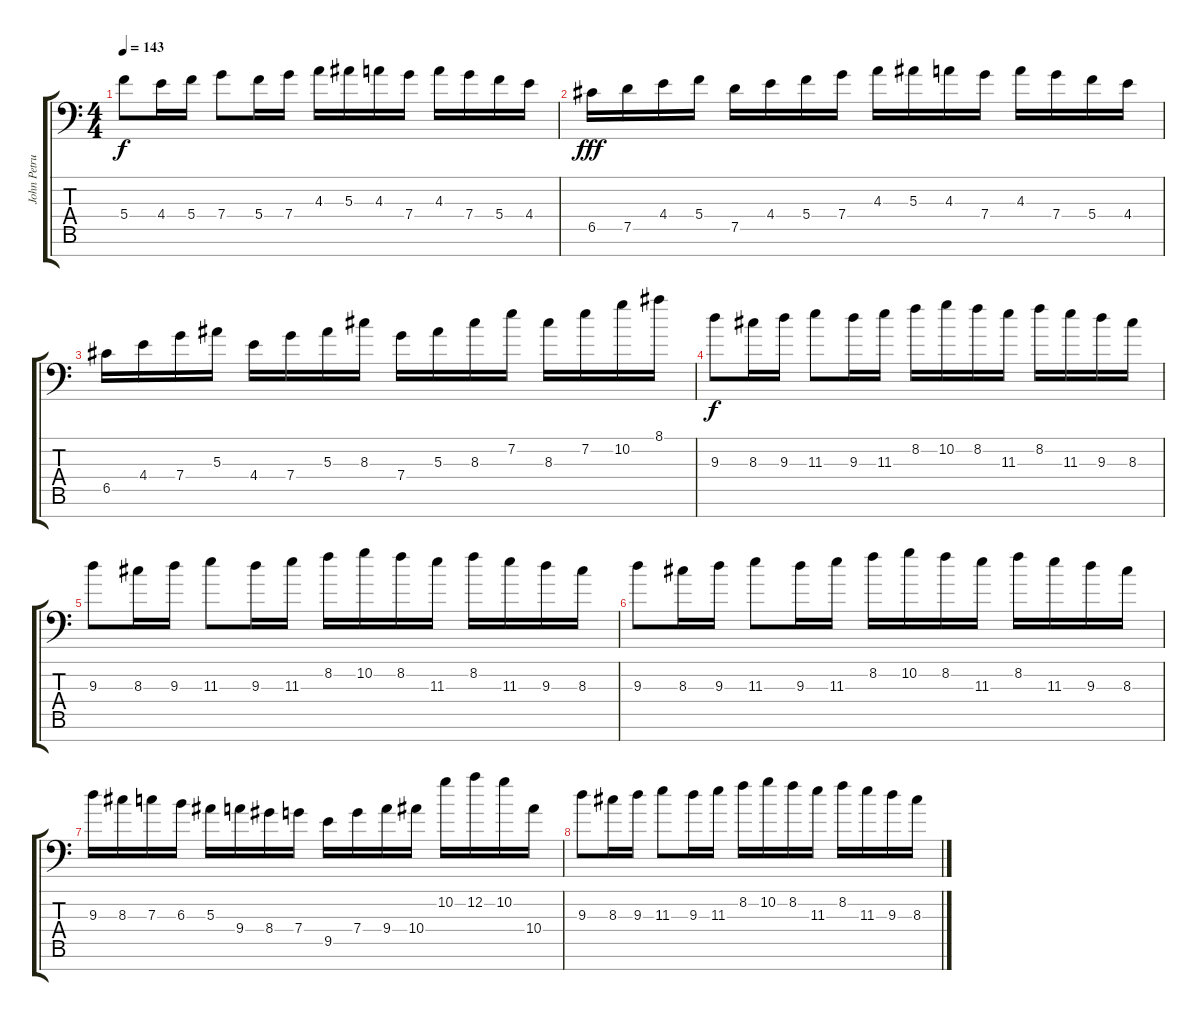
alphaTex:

\track ("John Petrucci" "John Petru") {instrument distortionguitar}
\staff {score tabs}
\tuning (D4 A3 F3 C3 G2 D2 A1) {hide}
\ts (4 4)
\tempo 143
\clef f4
\ks c
5.4.8{dy f} 4.4.16 5.4.16 7.4.8 5.4.16 7.4.16 4.3.16 5.3.16 4.3.16 7.4.16 4.3.16 7.4.16 5.4.16 4.4.16 |
6.5.16{dy fff} 7.5.16 4.4.16 5.4.16 7.5.16 4.4.16 5.4.16 7.4.16 4.3.16 5.3.16 4.3.16 7.4.16 4.3.16 7.4.16 5.4.16 4.4.16 |
6.5.16 4.4.16 7.4.16 5.3.16 4.4.16 7.4.16 5.3.16 8.3.16 7.4.16 5.3.16 8.3.16 7.2.16 8.3.16 7.2.16 10.2.16 8.1.16 |
9.3.8{dy f volume 14} 8.3.16 9.3.16 11.3.8 9.3.16 11.3.16 8.2.16 10.2.16 8.2.16 11.3.16 8.2.16 11.3.16 9.3.16 8.3.16 |
9.3.8 8.3.16 9.3.16 11.3.8 9.3.16 11.3.16 8.2.16 10.2.16 8.2.16 11.3.16 8.2.16 11.3.16 9.3.16 8.3.16 |
9.3.8 8.3.16 9.3.16 11.3.8 9.3.16 11.3.16 8.2.16 10.2.16 8.2.16 11.3.16 8.2.16 11.3.16 9.3.16 8.3.16 |
9.3.16 8.3.16 7.3.16 6.3.16 5.3.16 9.4.16 8.4.16 7.4.16 9.5.16 7.4.16 9.4.16 10.4.16 10.2.16 12.2.16 10.2.16 10.4.16 |
9.3.8 8.3.16 9.3.16 11.3.8 9.3.16 11.3.16 8.2.16 10.2.16 8.2.16 11.3.16 8.2.16 11.3.16 9.3.16 8.3.16
